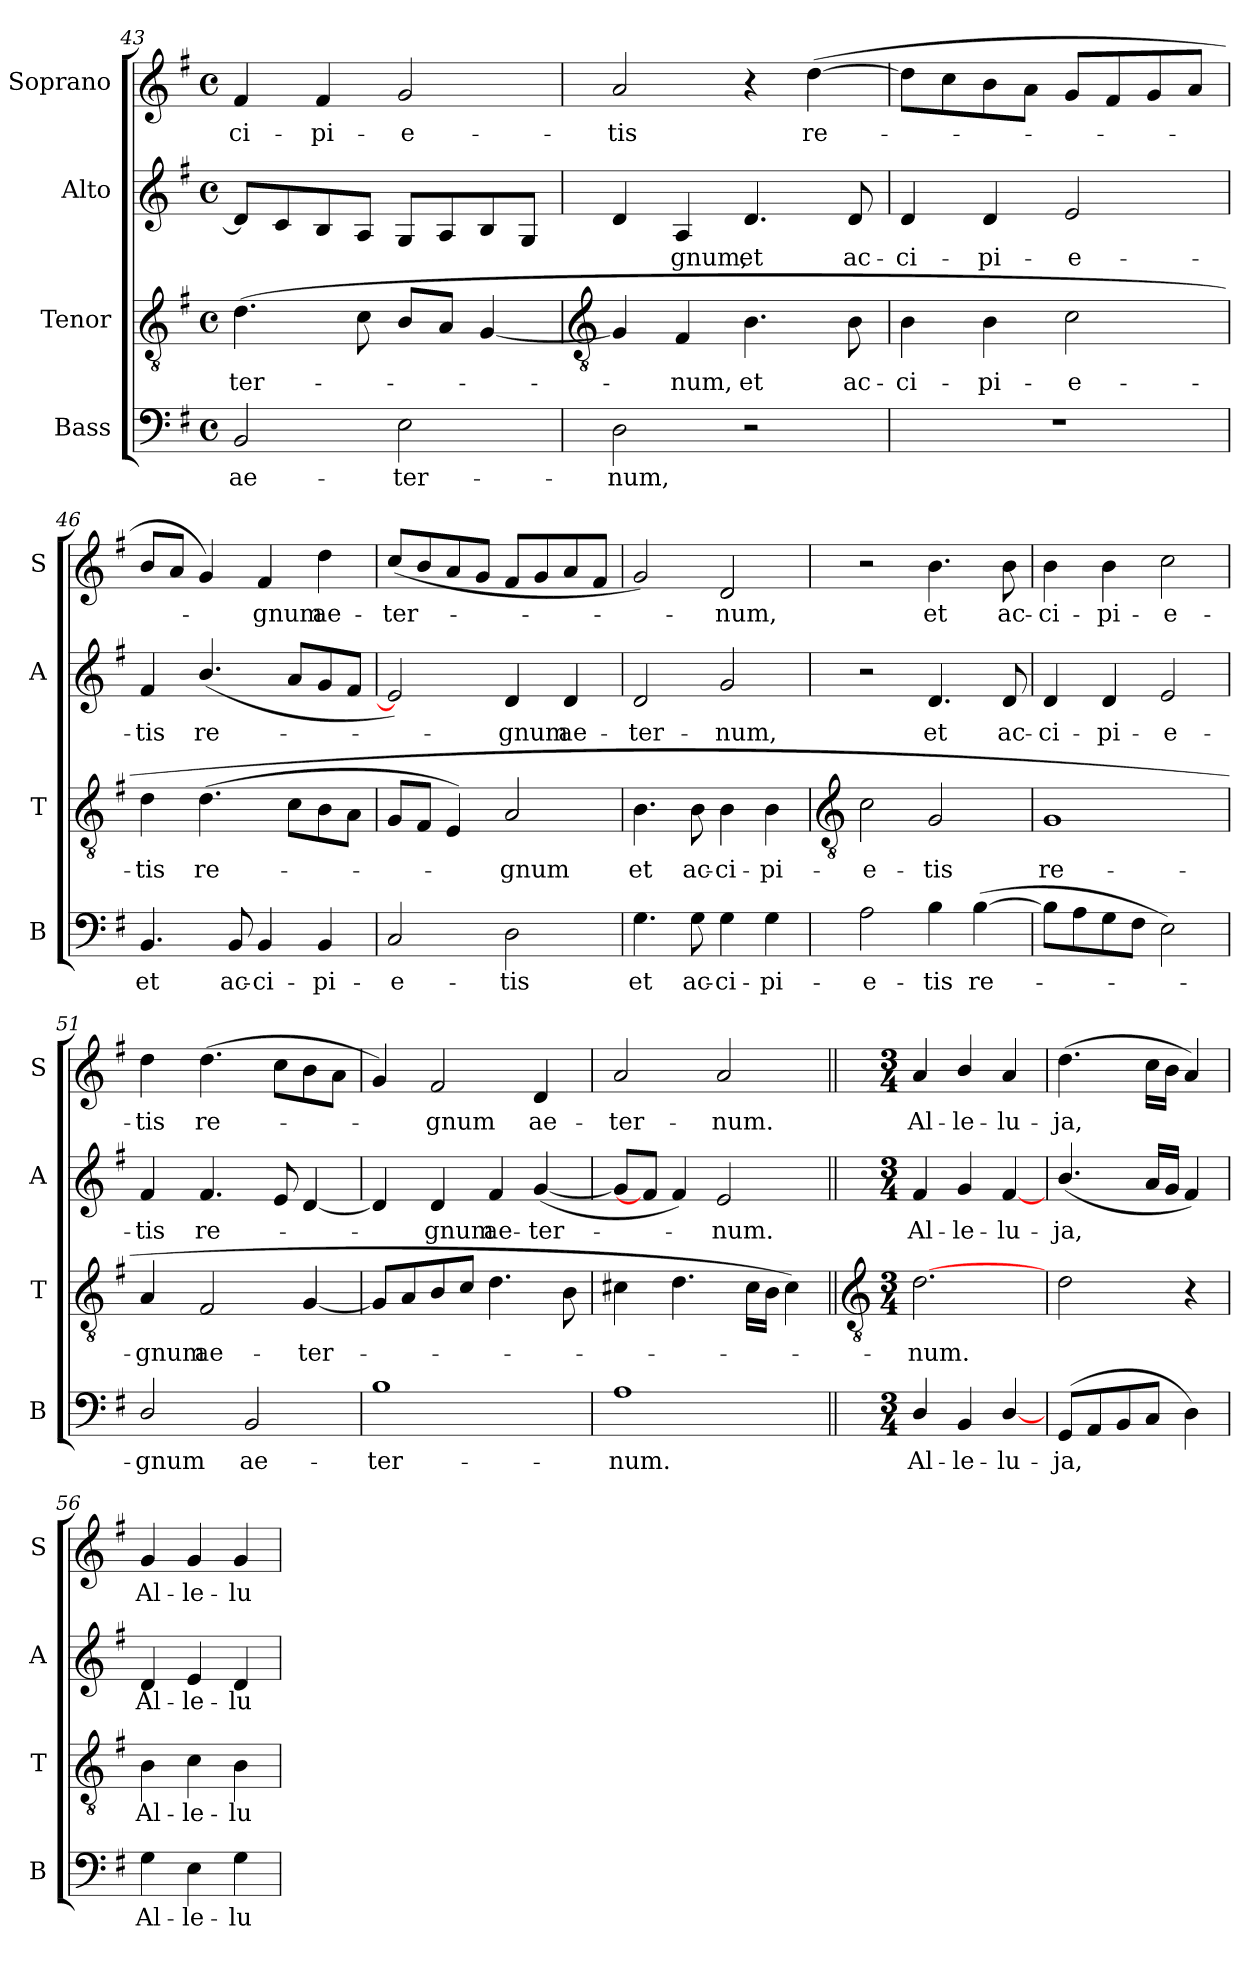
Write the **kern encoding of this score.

**kern	**text	**kern	**text	**kern	**text	**kern	**text
*part4	*part4	*part3	*part3	*part2	*part2	*part1	*part1
*staff4	*staff4	*staff3	*staff3	*staff2	*staff2	*staff1	*staff1
*I"Bass	*	*I"Tenor	*	*I"Alto	*	*I"Soprano	*
*I'B	*	*I'T	*	*I'A	*	*I'S	*
*clefF4	*	*clefGv2	*	*clefG2	*	*clefG2	*
*k[f#]	*	*k[f#]	*	*k[f#]	*	*k[f#]	*
*G:	*	*G:	*	*G:	*	*G:	*
*M4/4	*	*M4/4	*	*M4/4	*	*M4/4	*
*met(c)	*	*met(c)	*	*met(c)	*	*met(c)	*
=43	=43	=43	=43	=43	=43	=43	=43
!	!LO:LY:b	!	!LO:LY:b	!	!	!	!LO:LY:b
2BB	ae-	(>4.d	-ter-	8dL]	.	4f#	-ci-
.	.	.	.	8c	.	.	.
!	!	!	!	!	!	!	!LO:LY:b
.	.	.	.	8B	.	4f#	-pi-
.	.	8c	.	8AJ	.	.	.
!	!LO:LY:b	!	!	!	!	!	!LO:LY:b
2E	-ter-	8BL	.	8GL	.	2g	-e-
.	.	8AJ	.	8A	.	.	.
.	.	[4G	.	8B	.	.	.
.	.	.	.	8GJ	.	.	.
!!LO:LB:g=z
=44	=44	=44	=44	=44	=44	=44	=44
*	*	*clefGv2	*	*	*	*	*
!	!LO:LY:b	!	!	!	!	!	!LO:LY:b
2D	-num,	4G]	.	4d	.	2a	-tis
!	!	!	!LO:LY:b	!	!LO:LY:b	!	!
.	.	4F#	num,	4A	gnum,	.	.
!	!	!	!LO:LY:b	!	!LO:LY:b	!	!
2r	.	4.B	et	4.d	et	4r	.
!	!	!	!	!	!	!	!LO:LY:b
.	.	.	.	.	.	(<[4dd	re-
!	!	!	!LO:LY:b	!	!LO:LY:b	!	!
.	.	8B	ac-	8d	ac-	.	.
=45	=45	=45	=45	=45	=45	=45	=45
!	!	!	!LO:LY:b	!	!LO:LY:b	!	!
1r	.	4B	-ci-	4d	-ci-	8ddL]	.
.	.	.	.	.	.	8cc	.
!	!	!	!LO:LY:b	!	!LO:LY:b	!	!
.	.	4B	-pi-	4d	-pi-	8b	.
.	.	.	.	.	.	8aJ	.
!	!	!	!LO:LY:b	!	!LO:LY:b	!	!
.	.	2c	-e-	2e	-e-	8gL	.
.	.	.	.	.	.	8f#	.
.	.	.	.	.	.	8g	.
.	.	.	.	.	.	8aJ	.
=46	=46	=46	=46	=46	=46	=46	=46
!	!LO:LY:b	!	!LO:LY:b	!	!LO:LY:b	!	!
4.BB	et	4d	-tis	4f#	-tis	8bL	.
.	.	.	.	.	.	8aJ	.
!	!	!	!LO:LY:b	!	!LO:LY:b	!	!
.	.	(<4.d	re-	(<4.b/	re-	4g)	.
!	!LO:LY:b	!	!	!	!	!	!
8BB	ac-	.	.	.	.	.	.
!	!LO:LY:b	!	!	!	!	!	!LO:LY:b
4BB	-ci-	.	.	.	.	4f#	gnum
.	.	8cL	.	8aL	.	.	.
!	!LO:LY:b	!	!	!	!	!	!LO:LY:b
4BB	-pi-	8B	.	8g	.	4dd	ae-
.	.	8AJ	.	8f#J	.	.	.
=47	=47	=47	=47	=47	=47	=47	=47
!	!LO:LY:b	!	!	!	!	!	!LO:LY:b
2C	-e-	8GL	.	2e])	.	(<8ccL	-ter-
.	.	8F#J	.	.	.	8b	.
.	.	4E)	.	.	.	8a	.
.	.	.	.	.	.	8gJ	.
!	!LO:LY:b	!	!LO:LY:b	!	!LO:LY:b	!	!
2D	-tis	2A	gnum	4d	gnum	8f#L	.
.	.	.	.	.	.	8g	.
!	!	!	!	!	!LO:LY:b	!	!
.	.	.	.	4d	ae-	8a	.
.	.	.	.	.	.	8f#J	.
=48	=48	=48	=48	=48	=48	=48	=48
!	!LO:LY:b	!	!LO:LY:b	!	!LO:LY:b	!	!
4.G	et	4.B	et	2d	-ter-	2g)	.
!	!LO:LY:b	!	!LO:LY:b	!	!	!	!
8G	ac-	8B	ac-	.	.	.	.
!	!LO:LY:b	!	!LO:LY:b	!	!LO:LY:b	!	!LO:LY:b
4G	-ci-	4B	-ci-	2g	-num,	2d	num,
!	!LO:LY:b	!	!LO:LY:b	!	!	!	!
4G	-pi-	4B	-pi-	.	.	.	.
!!LO:LB:g=z
=49	=49	=49	=49	=49	=49	=49	=49
*	*	*clefGv2	*	*	*	*	*
!	!LO:LY:b	!	!LO:LY:b	!	!	!	!
2A	-e-	2c	-e-	2r	.	2r	.
!	!LO:LY:b	!	!LO:LY:b	!	!LO:LY:b	!	!LO:LY:b
4B	-tis	2G	-tis	4.d	et	4.b	et
!	!LO:LY:b	!	!	!	!	!	!
(>[4B	re-	.	.	.	.	.	.
!	!	!	!	!	!LO:LY:b	!	!LO:LY:b
.	.	.	.	8d	ac-	8b	ac-
=50	=50	=50	=50	=50	=50	=50	=50
!	!	!	!LO:LY:b	!	!LO:LY:b	!	!LO:LY:b
8BL]	.	1G	re-	4d	-ci-	4b	-ci-
8A	.	.	.	.	.	.	.
!	!	!	!	!	!LO:LY:b	!	!LO:LY:b
8G	.	.	.	4d	-pi-	4b	-pi-
8F#J	.	.	.	.	.	.	.
!	!	!	!	!	!LO:LY:b	!	!LO:LY:b
2E)	.	.	.	2e	-e-	2cc	-e-
=51	=51	=51	=51	=51	=51	=51	=51
!	!LO:LY:b	!	!LO:LY:b	!	!LO:LY:b	!	!LO:LY:b
2D/	gnum	4A	-gnum	4f#	-tis	4dd	-tis
!	!	!	!LO:LY:b	!	!LO:LY:b	!	!LO:LY:b
.	.	2F#	ae-	4.f#	re-	(>4.dd	re-
!	!LO:LY:b	!	!	!	!	!	!
2BB	ae-	.	.	.	.	.	.
.	.	.	.	8e	.	8ccL	.
!	!	!	!LO:LY:b	!	!	!	!
.	.	[4G	-ter-	[4d	.	8b	.
.	.	.	.	.	.	8aJ	.
=52	=52	=52	=52	=52	=52	=52	=52
!	!LO:LY:b	!	!	!	!	!	!
1B	-ter-	8GL]	.	4d]	.	4g)	.
.	.	8A	.	.	.	.	.
!	!	!	!	!	!LO:LY:b	!	!LO:LY:b
.	.	8B	.	4d	gnum	2f#	gnum
.	.	8cJ	.	.	.	.	.
!	!	!	!	!	!LO:LY:b	!	!
.	.	4.d	.	4f#	ae-	.	.
!	!	!	!	!	!LO:LY:b	!	!LO:LY:b
.	.	.	.	(<[4g	-ter-	4d	ae-
.	.	8B	.	.	.	.	.
=53	=53	=53	=53	=53	=53	=53	=53
!	!LO:LY:b	!	!	!	!	!	!LO:LY:b
1A	-num.	4c#X	.	8gL]	.	2a	-ter-
.	.	.	.	8f#J]	.	.	.
.	.	4.d	.	4f#)	.	.	.
!	!	!	!	!	!LO:LY:b	!	!LO:LY:b
.	.	.	.	2e	num.	2a	-num.
.	.	16c#LL	.	.	.	.	.
.	.	16BJJ	.	.	.	.	.
.	.	4c#)	.	.	.	.	.
!!LO:LB:g=z
=54||	=54||	=54||	=54||	=54||	=54||	=54||	=54||
*	*	*clefGv2	*	*	*	*	*
*M3/4	*	*M3/4	*	*M3/4	*	*M3/4	*
!	!LO:LY:b	!	!LO:LY:b	!	!LO:LY:b	!	!LO:LY:b
4D/	Al-	[2.d	num.	4f#	Al-	4a	Al-
!	!LO:LY:b	!	!	!	!LO:LY:b	!	!LO:LY:b
4BB	-le-	.	.	4g	-le-	4b/	-le-
!	!LO:LY:b	!	!	!	!LO:LY:b	!	!LO:LY:b
[4D/	-lu-	.	.	[4f#	-lu-	4a	-lu-
=55	=55	=55	=55	=55	=55	=55	=55
!	!LO:LY:b	!	!	!	!LO:LY:b	!	!LO:LY:b
(<8GGL	-ja,	2d	.	(<4.b/	-ja,	(>4.dd	-ja,
8AA	.	.	.	.	.	.	.
8BB	.	.	.	.	.	.	.
8CJ	.	.	.	16aLL	.	16ccLL	.
.	.	.	.	16gJJ	.	16bJJ	.
4D)	.	4r	.	4f#)	.	4a)	.
=56	=56	=56	=56	=56	=56	=56	=56
!	!LO:LY:b	!	!LO:LY:b	!	!LO:LY:b	!	!LO:LY:b
4G	Al-	4B	Al-	4d	Al-	4g	Al-
!	!LO:LY:b	!	!LO:LY:b	!	!LO:LY:b	!	!LO:LY:b
4E	-le-	4c	-le-	4e	-le-	4g	-le-
!	!LO:LY:b	!	!LO:LY:b	!	!LO:LY:b	!	!LO:LY:b
4G	-lu-	4B	-lu-	4d	-lu-	4g	-lu-
=	=	=	=	=	=	=	=
*-	*-	*-	*-	*-	*-	*-	*-
